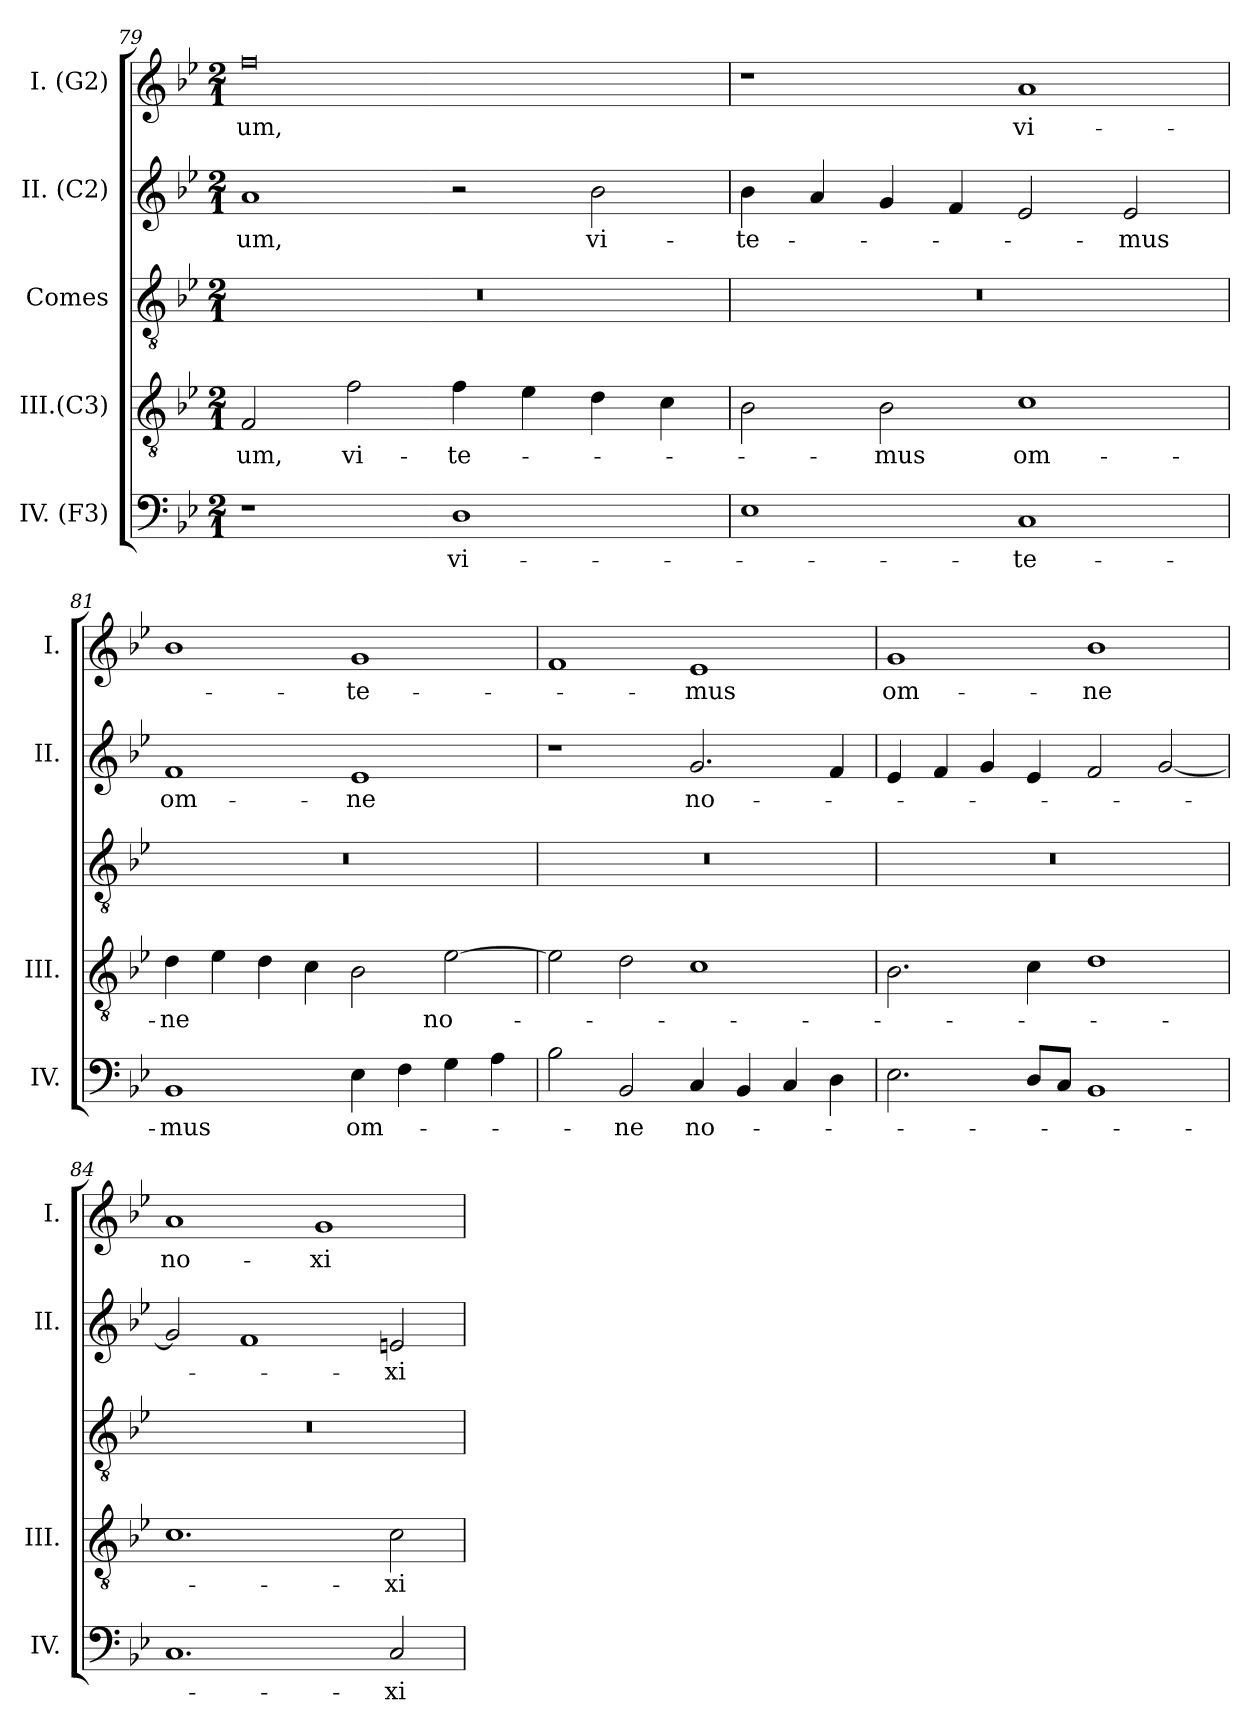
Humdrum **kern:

**kern	**text	**kern	**text	**kern	**kern	**text	**kern	**text
*part5	*part5	*part4	*part4	*part3	*part2	*part2	*part1	*part1
*staff5	*staff5	*staff4	*staff4	*staff3	*staff2	*staff2	*staff1	*staff1
*I"IV. (F3)	*	*I"III.(C3)	*	*I"Comes	*I"II. (C2)	*	*I"I. (G2)	*
*I'IV.	*	*I'III.	*	*	*I'II.	*	*I'I.	*
*clefF4	*	*clefGv2	*	*clefGv2	*clefG2	*	*clefG2	*
*	*	*ITrd7c12	*	*ITrd7c12	*ITrd7c12	*	*	*
*k[b-e-]	*	*k[b-e-]	*	*k[b-e-]	*k[b-e-]	*	*k[b-e-]	*
*B-:	*	*B-:	*	*B-:	*B-:	*	*B-:	*
*M2/1	*	*M2/1	*	*M2/1	*M2/1	*	*M2/1	*
=79	=79	=79	=79	=79	=79	=79	=79	=79
!	!	!	!LO:LY:b:color=#000000	!LO:N:vis=1	!	!	!	!
!	!	!	!	!	!	!LO:LY:b:color=#000000	!	!
!	!	!	!	!	!	!	!	!LO:LY:b:color=#000000
1r	.	2FFi/	-um,	0r	1Ai	-um,	0ffi	-um,
!	!	!	!LO:LY:b:color=#000000	!	!	!	!	!
.	.	2Fi\	vi-	.	.	.	.	.
!	!LO:LY:b:color=#000000	!	!	!	!	!	!	!
!	!	!	!LO:LY:b:color=#000000	!	!	!	!	!
1Di	vi-	4Fi\	-te-	.	2r	.	.	.
.	.	4E-i\	.	.	.	.	.	.
!	!	!	!	!	!	!LO:LY:b:color=#000000	!	!
.	.	4Di\	.	.	2B-i\	vi-	.	.
.	.	4Ci\	.	.	.	.	.	.
=80	=80	=80	=80	=80	=80	=80	=80	=80
!	!	!	!	!LO:N:vis=1	!	!	!	!
!	!	!	!	!	!	!LO:LY:b:color=#000000	!	!
1E-i	.	2BB-i\	.	0r	4B-i\	-te-	1r	.
.	.	.	.	.	4Ai/	.	.	.
!	!	!	!LO:LY:b:color=#000000	!	!	!	!	!
.	.	2BB-i\	-mus	.	4Gi/	.	.	.
.	.	.	.	.	4Fi/	.	.	.
!	!LO:LY:b:color=#000000	!	!	!	!	!	!	!
!	!	!	!LO:LY:b:color=#000000	!	!	!	!	!
!	!	!	!	!	!	!	!	!LO:LY:b:color=#000000
1Ci	-te-	1Ci	om-	.	2E-i/	.	1ai	vi-
!	!	!	!	!	!	!LO:LY:b:color=#000000	!	!
.	.	.	.	.	2E-i/	-mus	.	.
!!LO:LB:g=z
=81	=81	=81	=81	=81	=81	=81	=81	=81
!	!LO:LY:b:color=#000000	!	!	!	!	!	!	!
!	!	!	!LO:LY:b:color=#000000	!LO:N:vis=1	!	!	!	!
!	!	!	!	!	!	!LO:LY:b:color=#000000	!	!
1BB-i	-mus	4Di\	-ne	0r	1Fi	om-	1b-i	.
.	.	4E-i\	.	.	.	.	.	.
.	.	4Di\	.	.	.	.	.	.
.	.	4Ci\	.	.	.	.	.	.
!	!LO:LY:b:color=#000000	!	!	!	!	!	!	!
!	!	!	!	!	!	!LO:LY:b:color=#000000	!	!
!	!	!	!	!	!	!	!	!LO:LY:b:color=#000000
4E-i\	om-	2BB-i\	.	.	1E-i	-ne	1gi	-te-
4Fi\	.	.	.	.	.	.	.	.
!	!	!	!LO:LY:b:color=#000000	!	!	!	!	!
4Gi\	.	[2E-i\	no-	.	.	.	.	.
4Ai\	.	.	.	.	.	.	.	.
=82	=82	=82	=82	=82	=82	=82	=82	=82
!	!	!	!	!LO:N:vis=1	!	!	!	!
2B-i\	.	2E-i\]	.	0r	1r	.	1fi	.
!	!LO:LY:b:color=#000000	!	!	!	!	!	!	!
2BB-i/	-ne	2Di\	.	.	.	.	.	.
!	!LO:LY:b:color=#000000	!	!	!	!	!	!	!
!	!	!	!	!	!	!LO:LY:b:color=#000000	!	!
!	!	!	!	!	!	!	!	!LO:LY:b:color=#000000
4Ci/	no-	1Ci	.	.	2.Gi/	no-	1e-i	-mus
4BB-i/	.	.	.	.	.	.	.	.
4Ci/	.	.	.	.	.	.	.	.
4Di\	.	.	.	.	4Fi/	.	.	.
!!LO:LB:g=z
=83	=83	=83	=83	=83	=83	=83	=83	=83
!	!	!	!	!LO:N:vis=1	!	!	!	!
!	!	!	!	!	!	!	!	!LO:LY:b:color=#000000
2.E-i\	.	2.BB-i\	.	0r	4E-i/	.	1gi	om-
.	.	.	.	.	4Fi/	.	.	.
.	.	.	.	.	4Gi/	.	.	.
8Di/L	.	4Ci\	.	.	4E-i/	.	.	.
8Ci/J	.	.	.	.	.	.	.	.
!	!	!	!	!	!	!	!	!LO:LY:b:color=#000000
1BB-i	.	1Di	.	.	2Fi/	.	1b-i	-ne
.	.	.	.	.	[2Gi/	.	.	.
=84	=84	=84	=84	=84	=84	=84	=84	=84
!	!	!	!	!LO:N:vis=1	!	!	!	!
!	!	!	!	!	!	!	!	!LO:LY:b:color=#000000
1.Ci	.	1.Ci	.	0r	2Gi/]	.	1ai	no-
.	.	.	.	.	1Fi	.	.	.
!	!	!	!	!	!	!	!	!LO:LY:b:color=#000000
.	.	.	.	.	.	.	1gi	-xi-
!	!LO:LY:b:color=#000000	!	!	!	!	!	!	!
!	!	!	!LO:LY:b:color=#000000	!	!	!	!	!
!	!	!	!	!	!	!LO:LY:b:color=#000000	!	!
2Ci/	-xi-	2Ci\	-xi-	.	2Eni/	-xi-	.	.
=	=	=	=	=	=	=	=	=
*-	*-	*-	*-	*-	*-	*-	*-	*-
